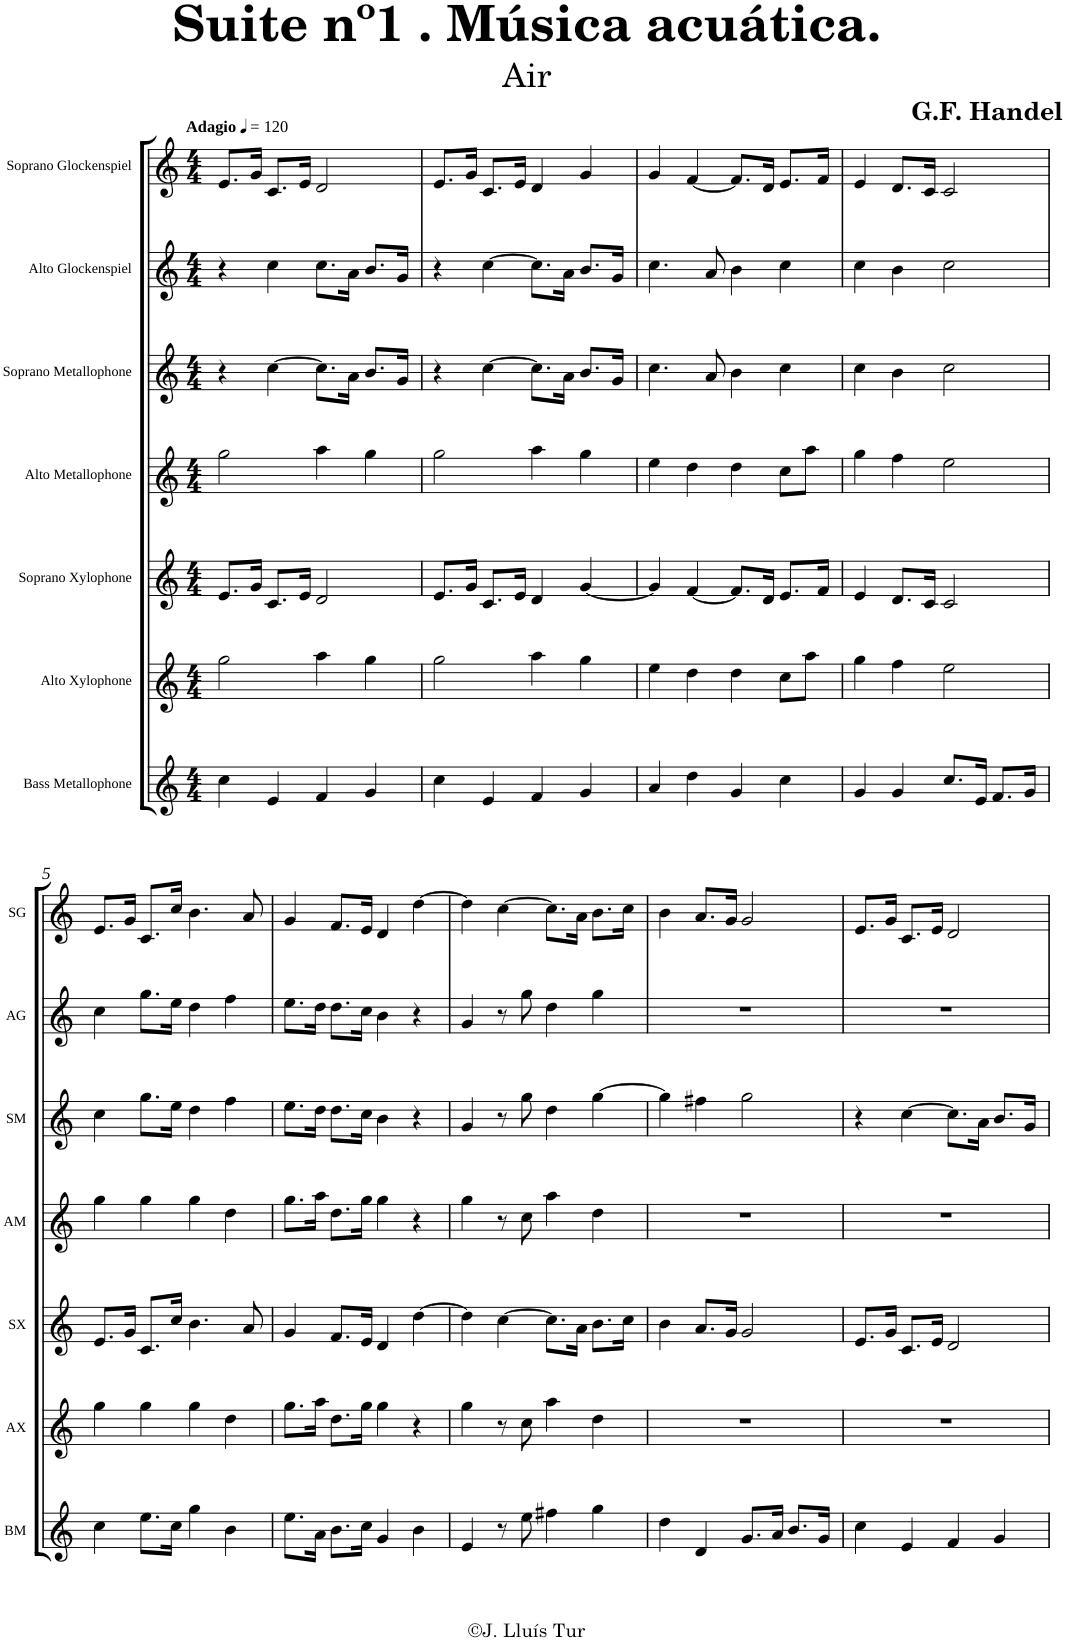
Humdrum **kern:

**kern	**kern	**kern	**kern	**kern	**kern	**kern
*part7	*part6	*part5	*part4	*part3	*part2	*part1
*staff7	*staff6	*staff5	*staff4	*staff3	*staff2	*staff1
*I"Bass Metallophone	*I"Alto Xylophone	*I"Soprano Xylophone	*I"Alto Metallophone	*I"Soprano Metallophone	*I"Alto Glockenspiel	*I"Soprano Glockenspiel
*I'BM	*I'AX	*I'SX	*I'AM	*I'SM	*I'AG	*I'SG
*clefG2	*clefG2	*clefG2	*clefG2	*clefG2	*clefG2	*clefG2
*Trd7c12	*	*Trd-7c-12	*	*Trd-7c-12	*Trd-7c-12	*Trd-14c-24
*k[]	*k[]	*k[]	*k[]	*k[]	*k[]	*k[]
*M4/4	*M4/4	*M4/4	*M4/4	*M4/4	*M4/4	*M4/4
*MM120	*MM120	*MM120	*MM120	*MM120	*MM120	*MM120
=1	=1	=1	=1	=1	=1	=1
!	!	!	!	!	!	!LO:TX:a:B:t=Adagio
4cc\	2gg\	8.e/L	2gg\	4r	4r	8.e/L
.	.	16g/Jk	.	.	.	16g/Jk
4e/	.	8.c/L	.	[4cc\	4cc\	8.c/L
.	.	16e/Jk	.	.	.	16e/Jk
4f/	4aa\	2d/	4aa\	8.cc\L]	8.cc\L	2d/
.	.	.	.	16a\Jk	16a\Jk	.
4g/	4gg\	.	4gg\	8.b/L	8.b/L	.
.	.	.	.	16g/Jk	16g/Jk	.
=2	=2	=2	=2	=2	=2	=2
4cc\	2gg\	8.e/L	2gg\	4r	4r	8.e/L
.	.	16g/Jk	.	.	.	16g/Jk
4e/	.	8.c/L	.	[4cc\	[4cc\	8.c/L
.	.	16e/Jk	.	.	.	16e/Jk
4f/	4aa\	4d/	4aa\	8.cc\L]	8.cc\L]	4d/
.	.	.	.	16a\Jk	16a\Jk	.
4g/	4gg\	[4g/	4gg\	8.b/L	8.b/L	4g/
.	.	.	.	16g/Jk	16g/Jk	.
=3	=3	=3	=3	=3	=3	=3
4a/	4ee\	4g/]	4ee\	4.cc\	4.cc\	4g/
4dd\	4dd\	[4f/	4dd\	.	.	[4f/
.	.	.	.	8a/	8a/	.
4g/	4dd\	8.f/L]	4dd\	4b\	4b\	8.f/L]
.	.	16d/Jk	.	.	.	16d/Jk
4cc\	8cc\L	8.e/L	8cc\L	4cc\	4cc\	8.e/L
.	8aa\J	.	8aa\J	.	.	.
.	.	16f/Jk	.	.	.	16f/Jk
=4	=4	=4	=4	=4	=4	=4
4g/	4gg\	4e/	4gg\	4cc\	4cc\	4e/
4g/	4ff\	8.d/L	4ff\	4b\	4b\	8.d/L
.	.	16c/Jk	.	.	.	16c/Jk
8.cc/L	2ee\	2c/	2ee\	2cc\	2cc\	2c/
16e/Jk	.	.	.	.	.	.
8.f/L	.	.	.	.	.	.
16g/Jk	.	.	.	.	.	.
!!LO:LB:g=z
=5	=5	=5	=5	=5	=5	=5
4cc\	4gg\	8.e/L	4gg\	4cc\	4cc\	8.e/L
.	.	16g/Jk	.	.	.	16g/Jk
8.ee\L	4gg\	8.c/L	4gg\	8.gg\L	8.gg\L	8.c/L
16cc\Jk	.	16cc/Jk	.	16ee\Jk	16ee\Jk	16cc/Jk
4gg\	4gg\	4.b\	4gg\	4dd\	4dd\	4.b\
4b\	4dd\	.	4dd\	4ff\	4ff\	.
.	.	8a/	.	.	.	8a/
=6	=6	=6	=6	=6	=6	=6
8.ee\L	8.gg\L	4g/	8.gg\L	8.ee\L	8.ee\L	4g/
16a\Jk	16aa\Jk	.	16aa\Jk	16dd\Jk	16dd\Jk	.
8.b\L	8.dd\L	8.f/L	8.dd\L	8.dd\L	8.dd\L	8.f/L
16cc\Jk	16gg\Jk	16e/Jk	16gg\Jk	16cc\Jk	16cc\Jk	16e/Jk
4g/	4gg\	4d/	4gg\	4b\	4b\	4d/
4b\	4r	[4dd\	4r	4r	4r	[4dd\
=7	=7	=7	=7	=7	=7	=7
4e/	4gg\	4dd\]	4gg\	4g/	4g/	4dd\]
8r	8r	[4cc\	8r	8r	8r	[4cc\
8ee\	8cc\	.	8cc\	8gg\	8gg\	.
4ff#X\	4aa\	8.cc\L]	4aa\	4dd\	4dd\	8.cc\L]
.	.	16a\Jk	.	.	.	16a\Jk
4gg\	4dd\	8.b\L	4dd\	[4gg\	4gg\	8.b\L
.	.	16cc\Jk	.	.	.	16cc\Jk
=8	=8	=8	=8	=8	=8	=8
4dd\	1r	4b\	1r	4gg\]	1r	4b\
4d/	.	8.a/L	.	4ff#X\	.	8.a/L
.	.	16g/Jk	.	.	.	16g/Jk
8.g/L	.	2g/	.	2gg\	.	2g/
16a/Jk	.	.	.	.	.	.
8.b/L	.	.	.	.	.	.
16g/Jk	.	.	.	.	.	.
=9	=9	=9	=9	=9	=9	=9
4cc\	1r	8.e/L	1r	4r	1r	8.e/L
.	.	16g/Jk	.	.	.	16g/Jk
4e/	.	8.c/L	.	[4cc\	.	8.c/L
.	.	16e/Jk	.	.	.	16e/Jk
4f/	.	2d/	.	8.cc\L]	.	2d/
.	.	.	.	16a\Jk	.	.
4g/	.	.	.	8.b/L	.	.
.	.	.	.	16g/Jk	.	.
=	=	=	=	=	=	=
*-	*-	*-	*-	*-	*-	*-
